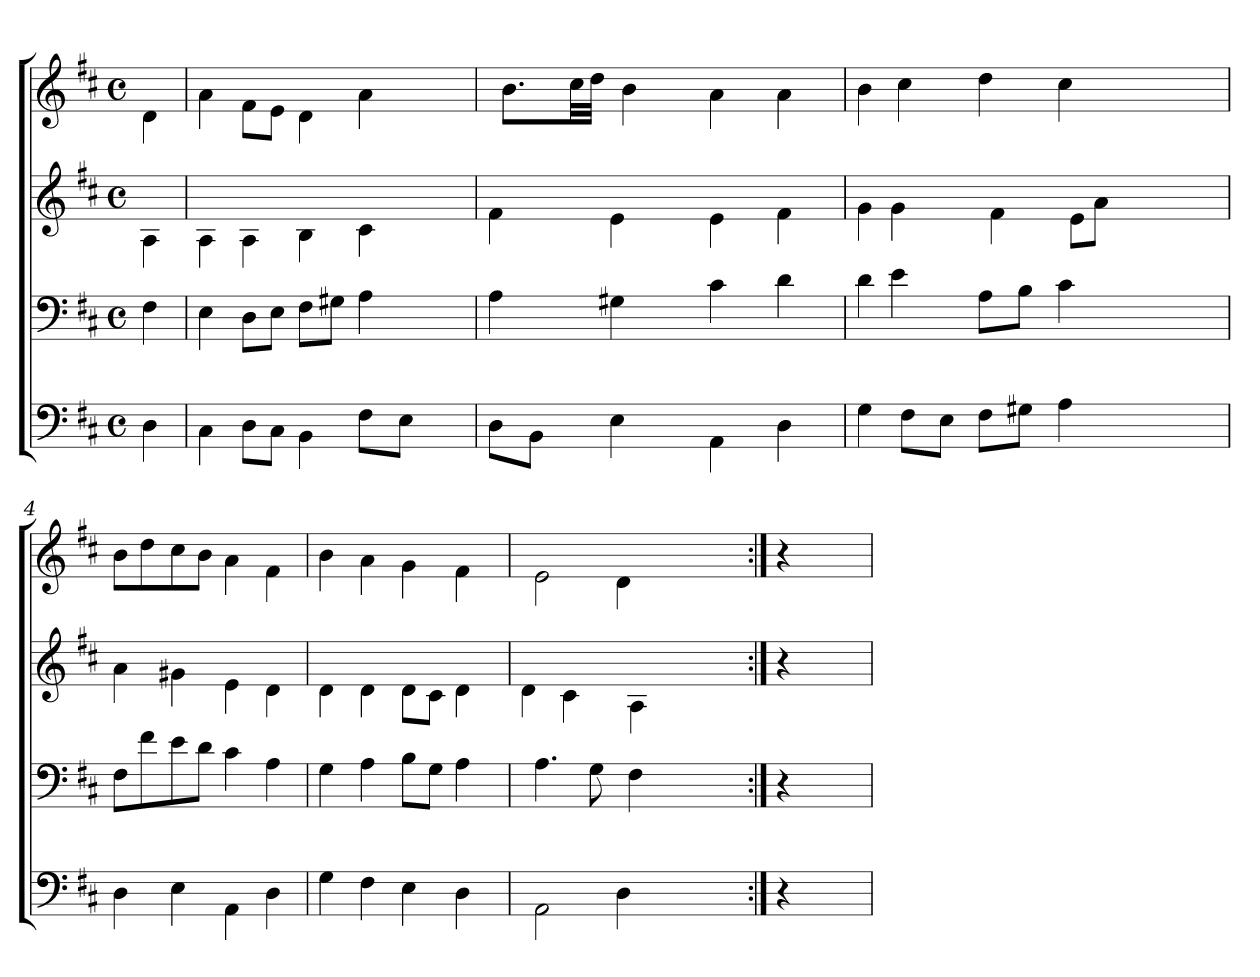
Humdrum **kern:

**kern	**text	**kern	**text	**kern	**text	**kern	**text
*part4	*part4	*part3	*part3	*part2	*part2	*part1	*part1
*staff4	*staff4	*staff3	*staff3	*staff2	*staff2	*staff1	*staff1
*clefF4	*	*clefF4	*	*clefG2	*	*clefG2	*
*k[f#c#]	*	*k[f#c#]	*	*k[f#c#]	*	*k[f#c#]	*
*D:	*	*D:	*	*D:	*	*D:	*
*M4/4	*	*M4/4	*	*M4/4	*	*M4/4	*
*met(c)	*	*met(c)	*	*met(c)	*	*met(c)	*
=	=	=	=	=	=	=	=
*^	*	*	*	*	*	*	*
*	*	*	*^	*	*	*	*	*
*	*	*	*	*	*	*^	*	*	*
*	*	*	*	*	*	*	*	*	*^	*
4Dyy	4D\	.	4F#yy	4F#\	.	4Ayy	4A\	.	4dyy	4d\	.
=1	=1	=1	=1	=1	=1	=1	=1	=1	=1	=1	=1
4C#yy	4C#\	.	4Eyy	4E\	.	4Ayy	4A\	.	4ayy	4a\	.
8DJyy	8D\L	.	8DJyy	8D\L	.	8Ayy	4A\	.	8f#Jyy	8f#\L	.
8C#Jyy	8C#\J	.	8EJyy	8E\J	.	8Ayy	.	4	8eJyy	8e\J	.
8BByy	4BB\	.	8F#Jyy	8F#\L	.	8Byy	4B\	.	8dyy	4d\	.
8BByy	.	.	8G#Jyy	8G#X\J	.	8Byy	.	3	8dyy	.	.
8ryy	8F#\L	.	8Ayy	4A\	.	8c#yy	4c#\	.	8ryy	4a\	.
8F#Jyy	8E\J	.	8Ayy	.	4	8c#yy	.	.	8ayy	.	↗6
8EJyy	8ryy	4	4ryy	4ryy	.	8ryy	8ryy	.	8ayy	4ryy	.
8ryy	8ryy	.	.	.	.	8ryy	8ryy	.	8ryy	.	.
=2	=2	=2	=2	=2	=2	=2	=2	=2	=2	=2	=2
8DJyy	8D\L	.	8Ayy	4A\	.	8f#yy	4f#\	.	8bJyy	8.b\L	.
16BBJyy	8BB\J	.	32Ayy	.	.	16f#yy	.	.	16byy	.	.
.	.	.	32Ayy	.	.	.	.	.	.	.	.
32cc#yy	.	9	16BByy	.	7	32f#yy	.	.	16ryy	32cc#\LL	.
32cc#yy	.	10	.	.	.	32f#yy	.	.	.	32dd\JJJ	.
4Eyy	4E\	.	16ryy	4G#X\	.	8ryy	4e\	.	32cc#JLLyy	4b\	.
.	.	.	.	.	.	.	.	.	32ddJJJyy	.	6
.	.	.	4G#yy	.	>3	.	.	.	4byy	.	↘5
.	.	.	.	.	.	4eyy	.	=6	.	.	.
4AAyy	4AA\	.	.	4c#\	.	.	4e\	.	.	4a\	.
.	.	.	4c#yy	.	<10	.	.	.	4ayy	.	4
.	.	.	.	.	.	4eyy	.	3	.	.	.
4Dyy	4D\	.	.	4d\	.	.	4f#\	.	.	4a\	.
.	.	.	[8.dyy	.	↗8	.	.	.	[8.ayy	.	3
.	.	.	.	.	.	[8f#yy	.	=3	.	.	.
=3	=3	=3	=3	=3	=3	=3	=3	=3	=3	=3	=3
4Gyy	4G\	.	4dyy	4d\	.	4gyy	4g\	.	4byy	4b\	.
8F#Jyy	8F#\L	.	16dyy]	4e\	.	8f#yy]	4g\	.	16ayy]	4cc#\	.
.	.	.	8eyy	.	>7	.	.	.	8cc#yy	.	4
8EJyy	8E\J	.	.	.	.	8gyy	.	3	.	.	.
.	.	.	8eyy	.	8	.	.	.	8cc#yy	.	.
8F#Jyy	8F#\L	.	.	8A\L	.	8gyy	4f#\	.	.	4dd\	.
.	.	.	8AJyy	.	>3	.	.	.	8ryy	.	.
8G#Jyy	8G#X\J	.	.	8B\J	.	8ryy	.	.	.	.	.
.	.	.	8BJyy	.	=3	.	.	.	8ddyy	.	<6
8Ayy	4A\	.	.	4c#\	.	8f#yy	8e\L	.	.	4cc#\	.
.	.	.	8c#yy	.	=3	.	.	.	8ddyy	.	.
8Ayy	.	.	.	.	.	8f#yy	8a\J	.	.	.	.
.	.	.	8c#yy	.	.	.	.	.	8ryy	.	.
8ryy	8.ryy	.	.	8ryy	.	8eJyy	16ryy	>3	.	4ryy	.
.	.	.	8ryy	.	.	.	4ryy	.	8cc#yy	.	=6
8.ryy	.	.	.	8.ryy	.	8aJyy	.	6	.	.	.
.	8ryy	.	8ryy	.	.	.	.	.	8cc#yy	.	3
.	.	.	.	.	.	16ryy	.	.	.	16ryy	.
=4	=4	=4	=4	=4	=4	=4	=4	=4	=4	=4	=4
8Dyy	4D\	.	8F#Jyy	8F#\L	.	8ayy	4a\	.	8bJyy	8b\L	.
8Dyy	.	8	8f#Jyy	8f#\	.	8ayy	.	3	8ddJyy	8dd\	.
8Eyy	4E\	.	8eJyy	8e\	.	8g#yy	4g#X\	.	8cc#Jyy	8cc#\	.
8Eyy	.	5	8dJyy	8d\J	.	8g#yy	.	4	8bJyy	8b\J	.
4AAyy	4AA\	.	4c#yy	4c#\	.	4eyy	4e\	.	4ayy	4a\	.
4Dyy	4D\	.	4Ayy	4A\	.	4dyy	4d\	.	4f#yy	4f#\	.
=5	=5	=5	=5	=5	=5	=5	=5	=5	=5	=5	=5
4Gyy	4G\	.	4Gyy	4G\	.	4dyy	4d\	.	4byy	4b\	.
4F#yy	4F#\	.	4Ayy	4A\	.	4dyy	4d\	.	4ayy	4a\	.
8Eyy	4E\	.	8BJyy	8B\L	.	8dJyy	8d\L	.	8gyy	4g\	.
8Eyy	.	.	8GJyy	8G\J	.	8c#Jyy	8c#\J	.	8gyy	.	5
8ryy	4D\	.	4Ayy	4A\	.	4dyy	4d\	.	4f#yy	4f#\	.
[8Dyy	.	=10	.	.	.	.	.	.	.	.	.
=6	=6	=6	=6	=6	=6	=6	=6	=6	=6	=6	=6
4AAyy	2AA\	.	4Ayy	4.A\	.	4dyy	4d\	.	4eyy	2e\	.
8Dyy]	.	.	8Ayy	.	.	8c#yy	4c#\	.	8c#yy	.	.
8eyy	.	.	8ryy	8G\	.	8c#yy	.	4	8c#yy	.	3
8eyy	4D\	.	8Gyy	4F#\	.	2Ayy	4A\	.	8ryy	4d\	.
4ryy	.	.	[4.F#yy	.	>3	.	.	.	[4.dyy	.	↘4
.	4.ryy	.	.	8ryy	.	.	8ryy	.	.	8ryy	.
[4Dyy	.	>8	.	4ryy	.	.	4ryy	.	.	4ryy	.
.	.	.	8ryy	.	.	8ryy	.	.	8ryy	.	.
=6a:|!	=6a:|!	=6a:|!	=6a:|!	=6a:|!	=6a:|!	=6a:|!	=6a:|!	=6a:|!	=6a:|!	=6a:|!	=6a:|!
4ryy	4r	.	4ryy	4r	.	4ryy	4r	.	4ryy	4r	.
4Dyy]	4ryy	.	8F#yy]	8ryy	.	4ryy	4ryy	.	8dyy]	8ryy	.
.	.	.	8ryy	8ryy	.	.	.	.	8ryy	8ryy	.
*v	*v	*	*	*	*	*v	*v	*	*v	*v	*
*	*	*v	*v	*	*	*	*	*
=	=	=	=	=	=	=	=
*-	*-	*-	*-	*-	*-	*-	*-
